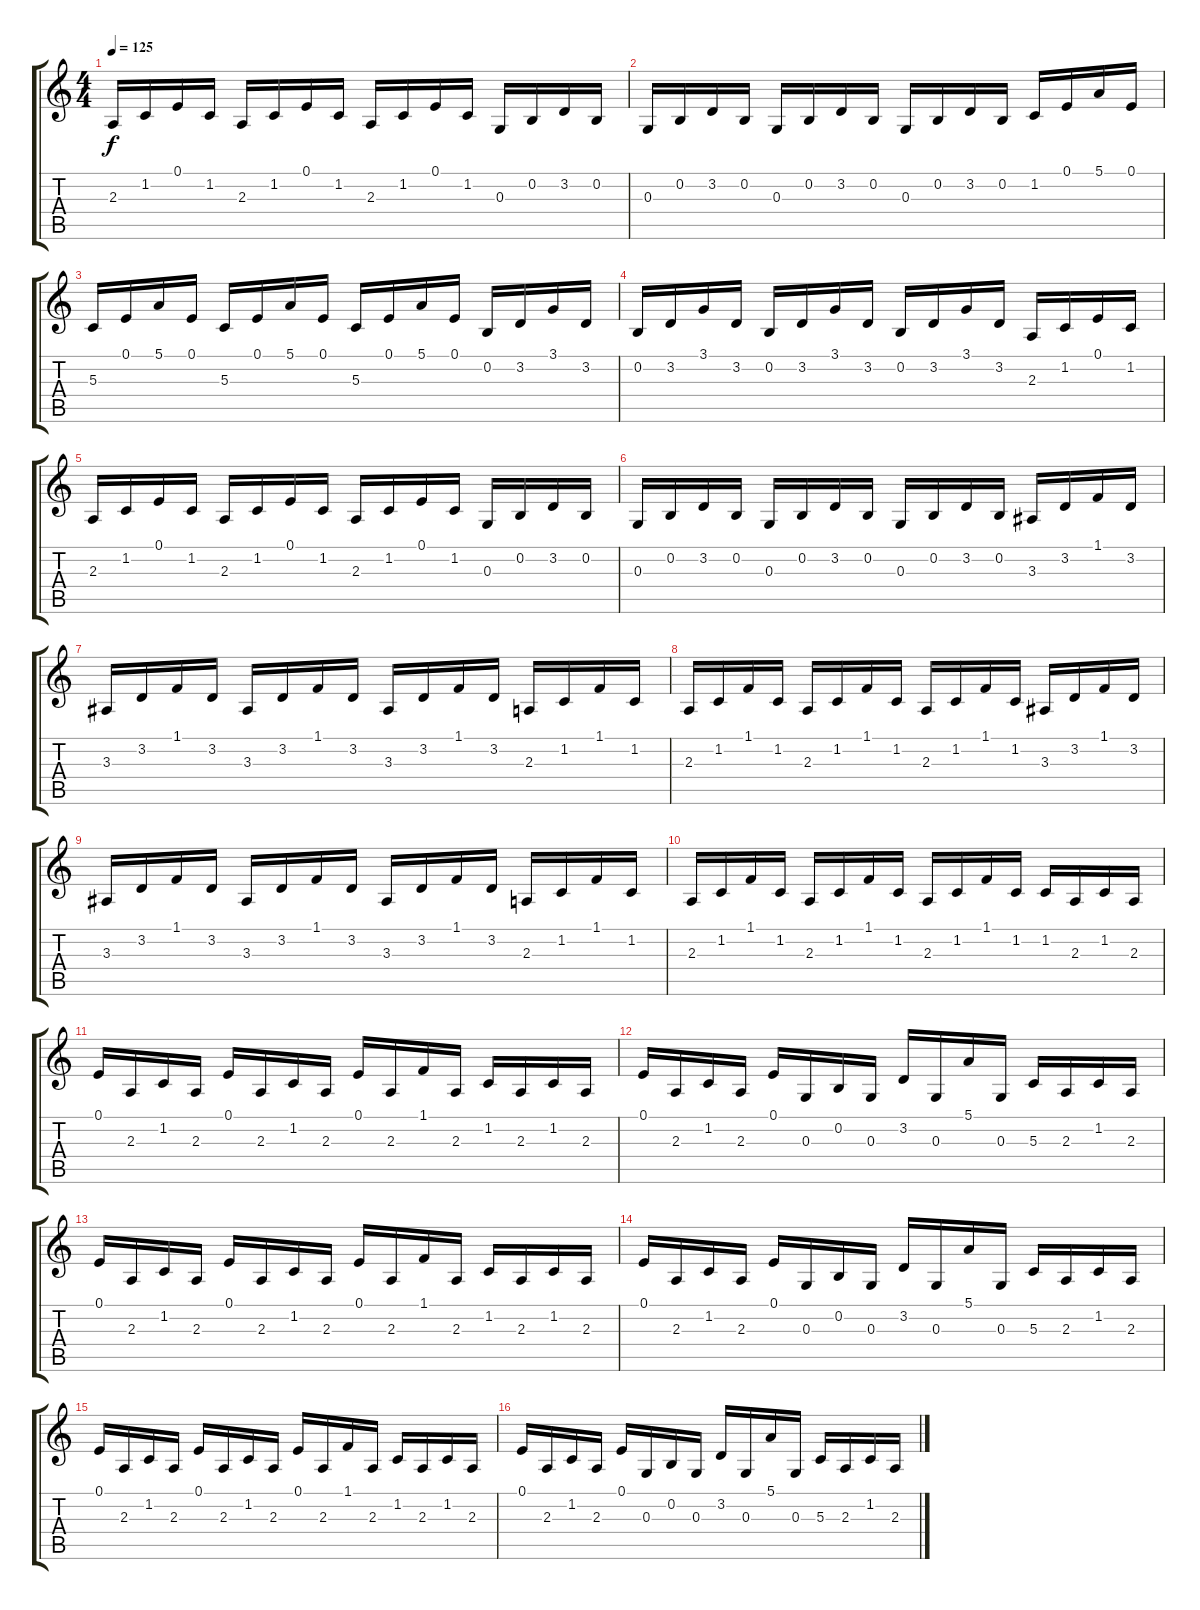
\track "" {instrument vibraphone}
\staff {score tabs}
\tuning (E4 B3 G3 D3 A2 E2) {hide}
\ts (4 4)
\tempo 125
\clef g2
\ks c
2.3.16{dy f} 1.2.16 0.1.16 1.2.16 2.3.16 1.2.16 0.1.16 1.2.16 2.3.16 1.2.16 0.1.16 1.2.16 0.3.16 0.2.16 3.2.16 0.2.16 |
0.3.16 0.2.16 3.2.16 0.2.16 0.3.16 0.2.16 3.2.16 0.2.16 0.3.16 0.2.16 3.2.16 0.2.16 1.2.16 0.1.16 5.1.16 0.1.16 |
5.3.16 0.1.16 5.1.16 0.1.16 5.3.16 0.1.16 5.1.16 0.1.16 5.3.16 0.1.16 5.1.16 0.1.16 0.2.16 3.2.16 3.1.16 3.2.16 |
0.2.16 3.2.16 3.1.16 3.2.16 0.2.16 3.2.16 3.1.16 3.2.16 0.2.16 3.2.16 3.1.16 3.2.16 2.3.16 1.2.16 0.1.16 1.2.16 |
2.3.16 1.2.16 0.1.16 1.2.16 2.3.16 1.2.16 0.1.16 1.2.16 2.3.16 1.2.16 0.1.16 1.2.16 0.3.16 0.2.16 3.2.16 0.2.16 |
0.3.16 0.2.16 3.2.16 0.2.16 0.3.16 0.2.16 3.2.16 0.2.16 0.3.16 0.2.16 3.2.16 0.2.16 3.3.16 3.2.16 1.1.16 3.2.16 |
3.3.16 3.2.16 1.1.16 3.2.16 3.3.16 3.2.16 1.1.16 3.2.16 3.3.16 3.2.16 1.1.16 3.2.16 2.3.16 1.2.16 1.1.16 1.2.16 |
2.3.16 1.2.16 1.1.16 1.2.16 2.3.16 1.2.16 1.1.16 1.2.16 2.3.16 1.2.16 1.1.16 1.2.16 3.3.16 3.2.16 1.1.16 3.2.16 |
3.3.16 3.2.16 1.1.16 3.2.16 3.3.16 3.2.16 1.1.16 3.2.16 3.3.16 3.2.16 1.1.16 3.2.16 2.3.16 1.2.16 1.1.16 1.2.16 |
2.3.16 1.2.16 1.1.16 1.2.16 2.3.16 1.2.16 1.1.16 1.2.16 2.3.16 1.2.16 1.1.16 1.2.16 1.2.16 2.3.16 1.2.16 2.3.16 |
0.1.16 2.3.16 1.2.16 2.3.16 0.1.16 2.3.16 1.2.16 2.3.16 0.1.16 2.3.16 1.1.16 2.3.16 1.2.16 2.3.16 1.2.16 2.3.16 |
0.1.16 2.3.16 1.2.16 2.3.16 0.1.16 0.3.16 0.2.16 0.3.16 3.2.16 0.3.16 5.1.16 0.3.16 5.3.16 2.3.16 1.2.16 2.3.16 |
0.1.16 2.3.16 1.2.16 2.3.16 0.1.16 2.3.16 1.2.16 2.3.16 0.1.16 2.3.16 1.1.16 2.3.16 1.2.16 2.3.16 1.2.16 2.3.16 |
0.1.16 2.3.16 1.2.16 2.3.16 0.1.16 0.3.16 0.2.16 0.3.16 3.2.16 0.3.16 5.1.16 0.3.16 5.3.16 2.3.16 1.2.16 2.3.16 |
0.1.16 2.3.16 1.2.16 2.3.16 0.1.16 2.3.16 1.2.16 2.3.16 0.1.16 2.3.16 1.1.16 2.3.16 1.2.16 2.3.16 1.2.16 2.3.16 |
0.1.16 2.3.16 1.2.16 2.3.16 0.1.16 0.3.16 0.2.16 0.3.16 3.2.16 0.3.16 5.1.16 0.3.16 5.3.16 2.3.16 1.2.16 2.3.16
